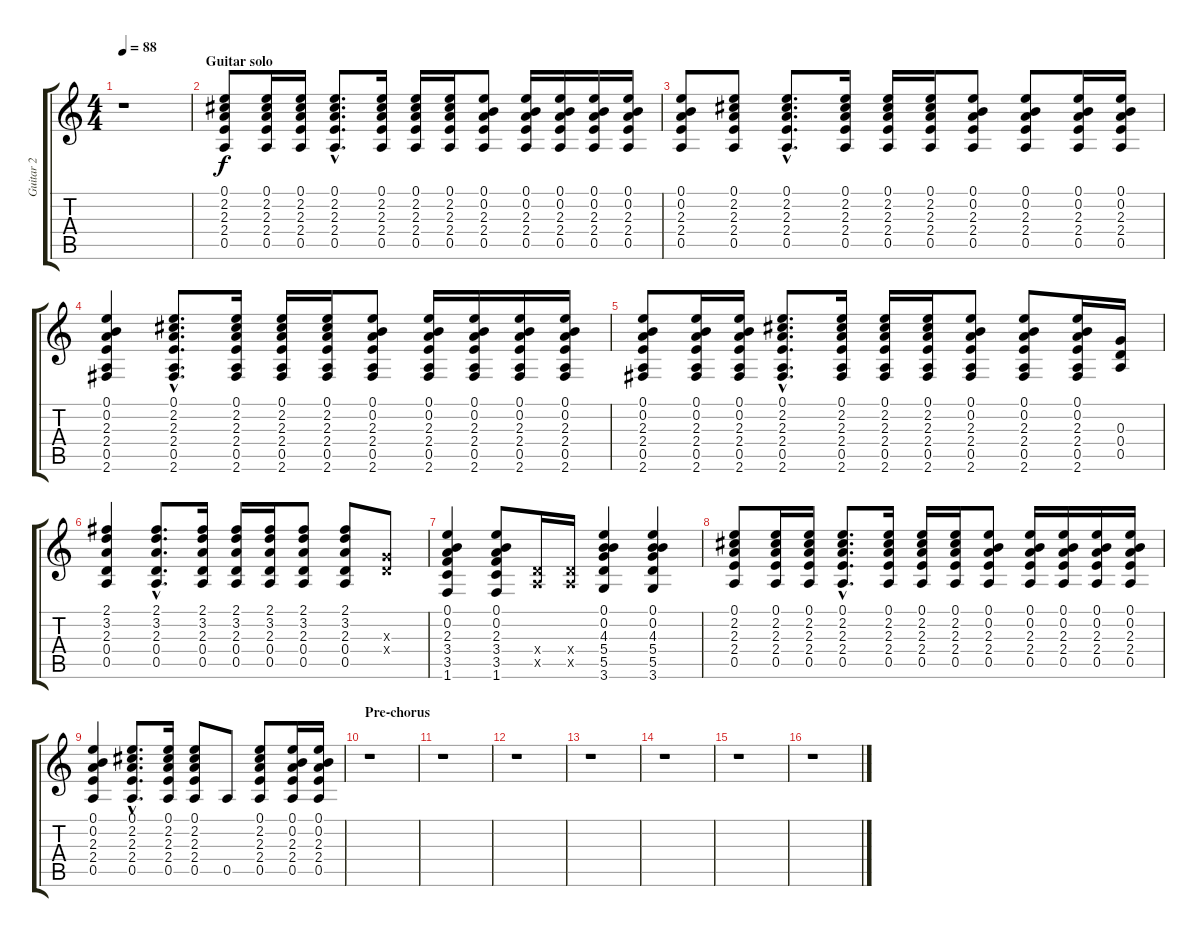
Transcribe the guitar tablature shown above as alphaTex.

\track ("Guitar 2" "Guitar 2") {instrument acousticguitarsteel}
\staff {score tabs}
\tuning (E4 B3 G3 D3 A2 E2) {hide}
\ts (4 4)
\tempo 88
\clef g2
\ks c
r.1{dy f} |
\section ("" "Guitar solo")
(0.1 2.2 2.3 2.4 0.5).8 (0.1 2.2 2.3 2.4 0.5).16 (0.1 2.2 2.3 2.4 0.5).16 (0.1{hac} 2.2{hac} 2.3{hac} 2.4{hac} 0.5{hac}).8{d} (0.1 2.2 2.3 2.4 0.5).16 (0.1 2.2 2.3 2.4 0.5).16 (0.1 2.2 2.3 2.4 0.5).16 (0.1 0.2 2.3 2.4 0.5).8 (0.1 0.2 2.3 2.4 0.5).16 (0.1 0.2 2.3 2.4 0.5).16 (0.1 0.2 2.3 2.4 0.5).16 (0.1 0.2 2.3 2.4 0.5).16 |
(0.1 0.2 2.3 2.4 0.5).8 (0.1 2.2 2.3 2.4 0.5).8 (0.1{hac} 2.2{hac} 2.3{hac} 2.4{hac} 0.5{hac}).8{d} (0.1 2.2 2.3 2.4 0.5).16 (0.1 2.2 2.3 2.4 0.5).16 (0.1 2.2 2.3 2.4 0.5).16 (0.1 0.2 2.3 2.4 0.5).8 (0.1 0.2 2.3 2.4 0.5).8 (0.1 0.2 2.3 2.4 0.5).16 (0.1 0.2 2.3 2.4 0.5).16 |
(0.1 0.2 2.3 2.4 0.5 2.6).4 (0.1{hac} 2.2{hac} 2.3{hac} 2.4{hac} 0.5{hac} 2.6{hac}).8{d} (0.1 2.2 2.3 2.4 0.5 2.6).16 (0.1 2.2 2.3 2.4 0.5 2.6).16 (0.1 2.2 2.3 2.4 0.5 2.6).16 (0.1 0.2 2.3 2.4 0.5 2.6).8 (0.1 0.2 2.3 2.4 0.5 2.6).16 (0.1 0.2 2.3 2.4 0.5 2.6).16 (0.1 0.2 2.3 2.4 0.5 2.6).16 (0.1 0.2 2.3 2.4 0.5 2.6).16 |
(0.1 0.2 2.3 2.4 0.5 2.6).8 (0.1 0.2 2.3 2.4 0.5 2.6).16 (0.1 0.2 2.3 2.4 0.5 2.6).16 (0.1{hac} 2.2{hac} 2.3{hac} 2.4{hac} 0.5{hac} 2.6{hac}).8{d} (0.1 2.2 2.3 2.4 0.5 2.6).16 (0.1 2.2 2.3 2.4 0.5 2.6).16 (0.1 2.2 2.3 2.4 0.5 2.6).16 (0.1 0.2 2.3 2.4 0.5 2.6).8 (0.1 0.2 2.3 2.4 0.5 2.6).8 (0.1 0.2 2.3 2.4 0.5 2.6).16 (0.3 0.4 0.5).16 |
(2.1 3.2 2.3 0.4 0.5).4 (2.1{hac} 3.2{hac} 2.3{hac} 0.4{hac} 0.5{hac}).8{d} (2.1 3.2 2.3 0.4 0.5).16 (2.1 3.2 2.3 0.4 0.5).16 (2.1 3.2 2.3 0.4 0.5).16 (2.1 3.2 2.3 0.4 0.5).8 (2.1 3.2 2.3 0.4 0.5).8 (0.3{x} 0.4{x}).8 |
(0.1 0.2 2.3 3.4 3.5 1.6).4 (0.1 0.2 2.3 3.4 3.5 1.6).8 (0.4{x} 0.5{x}).16 (0.4{x} 0.5{x}).16 (0.1 0.2 4.3 5.4 5.5 3.6).4 (0.1 0.2 4.3 5.4 5.5 3.6).4 |
(0.1 2.2 2.3 2.4 0.5).8 (0.1 2.2 2.3 2.4 0.5).16 (0.1 2.2 2.3 2.4 0.5).16 (0.1{hac} 2.2{hac} 2.3{hac} 2.4{hac} 0.5{hac}).8{d} (0.1 2.2 2.3 2.4 0.5).16 (0.1 2.2 2.3 2.4 0.5).16 (0.1 2.2 2.3 2.4 0.5).16 (0.1 0.2 2.3 2.4 0.5).8 (0.1 0.2 2.3 2.4 0.5).16 (0.1 0.2 2.3 2.4 0.5).16 (0.1 0.2 2.3 2.4 0.5).16 (0.1 0.2 2.3 2.4 0.5).16 |
(0.1 0.2 2.3 2.4 0.5).4 (0.1{hac} 2.2{hac} 2.3{hac} 2.4{hac} 0.5{hac}).8{d} (0.1 2.2 2.3 2.4 0.5).16 (0.1 2.2 2.3 2.4 0.5).8 0.5.8 (0.1 2.2 2.3 2.4 0.5).8 (0.1 0.2 2.3 2.4 0.5).16 (0.1 0.2 2.3 2.4 0.5).16 |
\section ("" "Pre-chorus")
r.1 |
r.1 |
r.1 |
r.1 |
r.1 |
r.1 |
r.1
